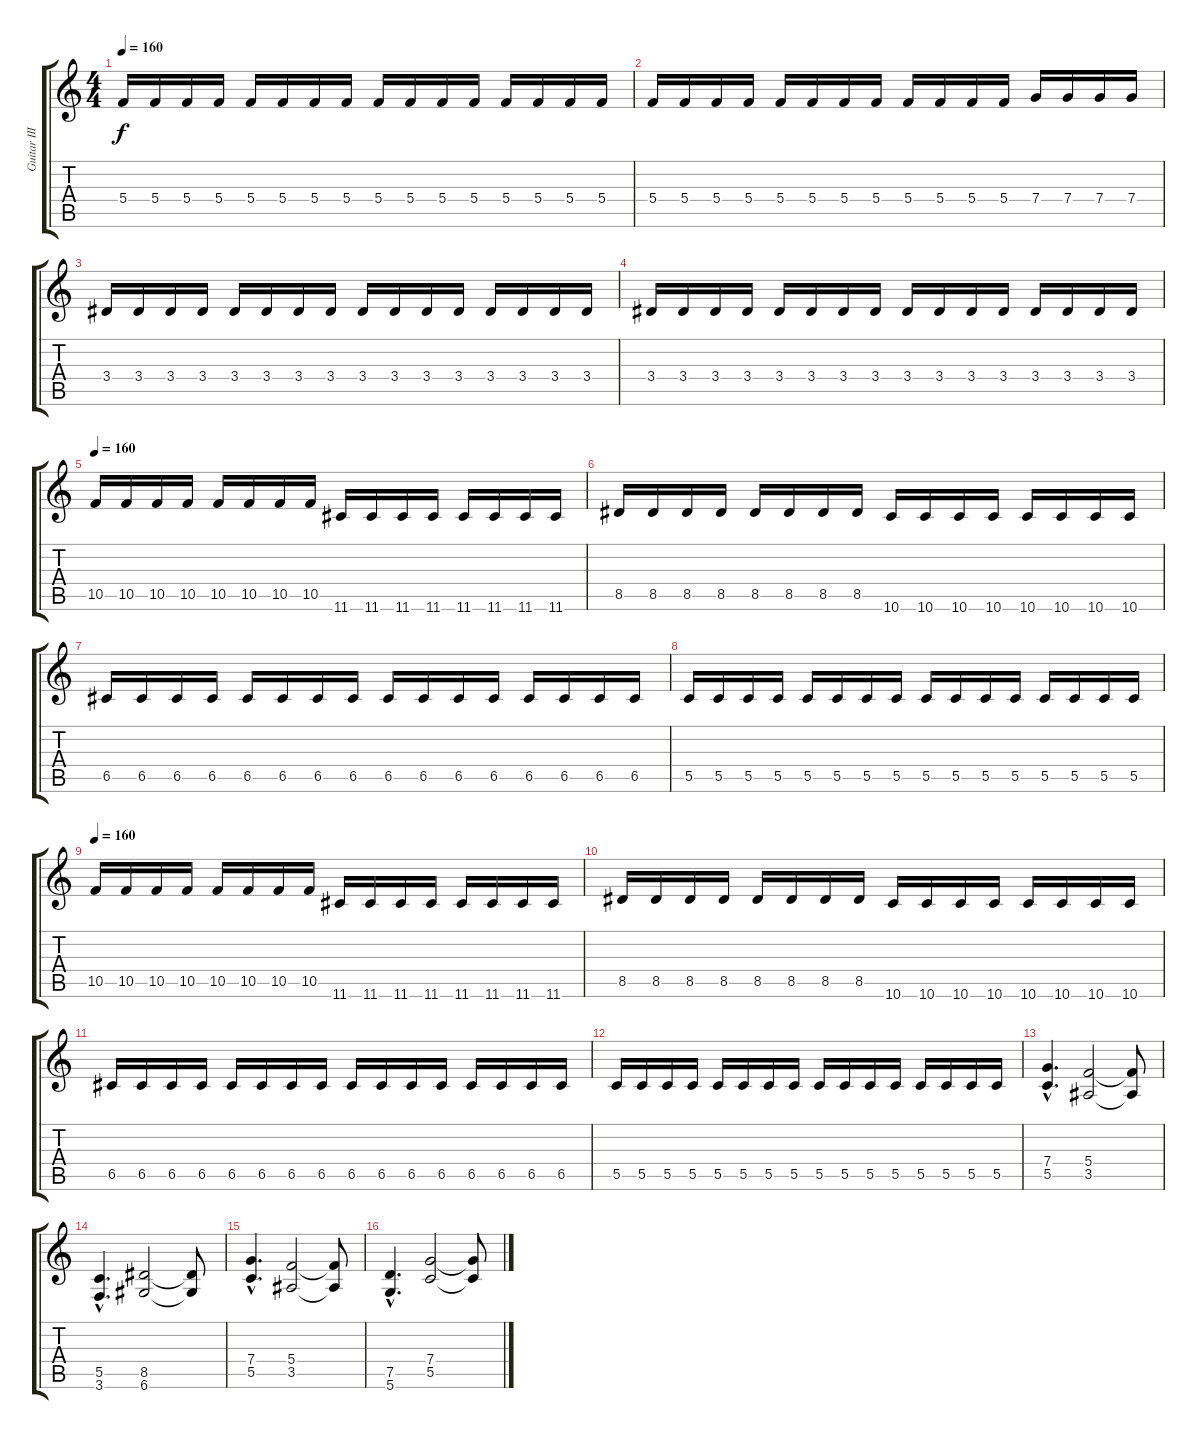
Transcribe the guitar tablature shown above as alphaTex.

\track ("Guitar III" "Guitar III") {instrument distortionguitar}
\staff {score tabs}
\tuning (D4 A3 F3 C3 G2 D2) {hide}
\ts (4 4)
\tempo 160
\clef g2
\ks c
5.4.16{dy f} 5.4.16 5.4.16 5.4.16 5.4.16 5.4.16 5.4.16 5.4.16 5.4.16 5.4.16 5.4.16 5.4.16 5.4.16 5.4.16 5.4.16 5.4.16 |
5.4.16 5.4.16 5.4.16 5.4.16 5.4.16 5.4.16 5.4.16 5.4.16 5.4.16 5.4.16 5.4.16 5.4.16 7.4.16 7.4.16 7.4.16 7.4.16 |
3.4.16 3.4.16 3.4.16 3.4.16 3.4.16 3.4.16 3.4.16 3.4.16 3.4.16 3.4.16 3.4.16 3.4.16 3.4.16 3.4.16 3.4.16 3.4.16 |
3.4.16 3.4.16 3.4.16 3.4.16 3.4.16 3.4.16 3.4.16 3.4.16 3.4.16 3.4.16 3.4.16 3.4.16 3.4.16 3.4.16 3.4.16 3.4.16 |
\tempo 160
10.5.16 10.5.16 10.5.16 10.5.16 10.5.16 10.5.16 10.5.16 10.5.16 11.6.16 11.6.16 11.6.16 11.6.16 11.6.16 11.6.16 11.6.16 11.6.16 |
8.5.16 8.5.16 8.5.16 8.5.16 8.5.16 8.5.16 8.5.16 8.5.16 10.6.16 10.6.16 10.6.16 10.6.16 10.6.16 10.6.16 10.6.16 10.6.16 |
6.5.16 6.5.16 6.5.16 6.5.16 6.5.16 6.5.16 6.5.16 6.5.16 6.5.16 6.5.16 6.5.16 6.5.16 6.5.16 6.5.16 6.5.16 6.5.16 |
5.5.16 5.5.16 5.5.16 5.5.16 5.5.16 5.5.16 5.5.16 5.5.16 5.5.16 5.5.16 5.5.16 5.5.16 5.5.16 5.5.16 5.5.16 5.5.16 |
\tempo 160
10.5.16 10.5.16 10.5.16 10.5.16 10.5.16 10.5.16 10.5.16 10.5.16 11.6.16 11.6.16 11.6.16 11.6.16 11.6.16 11.6.16 11.6.16 11.6.16 |
8.5.16 8.5.16 8.5.16 8.5.16 8.5.16 8.5.16 8.5.16 8.5.16 10.6.16 10.6.16 10.6.16 10.6.16 10.6.16 10.6.16 10.6.16 10.6.16 |
6.5.16 6.5.16 6.5.16 6.5.16 6.5.16 6.5.16 6.5.16 6.5.16 6.5.16 6.5.16 6.5.16 6.5.16 6.5.16 6.5.16 6.5.16 6.5.16 |
5.5.16 5.5.16 5.5.16 5.5.16 5.5.16 5.5.16 5.5.16 5.5.16 5.5.16 5.5.16 5.5.16 5.5.16 5.5.16 5.5.16 5.5.16 5.5.16 |
(7.4{hac} 5.5{hac}).4{d} (5.4 3.5).2 (5.4{t} 3.5{t}).8 |
(5.5{hac} 3.6{hac}).4{d} (8.5 6.6).2 (8.5{t} 6.6{t}).8 |
(7.4{hac} 5.5{hac}).4{d} (5.4 3.5).2 (5.4{t} 3.5{t}).8 |
(7.5{hac} 5.6{hac}).4{d} (7.4 5.5).2 (7.4{t} 5.5{t}).8
